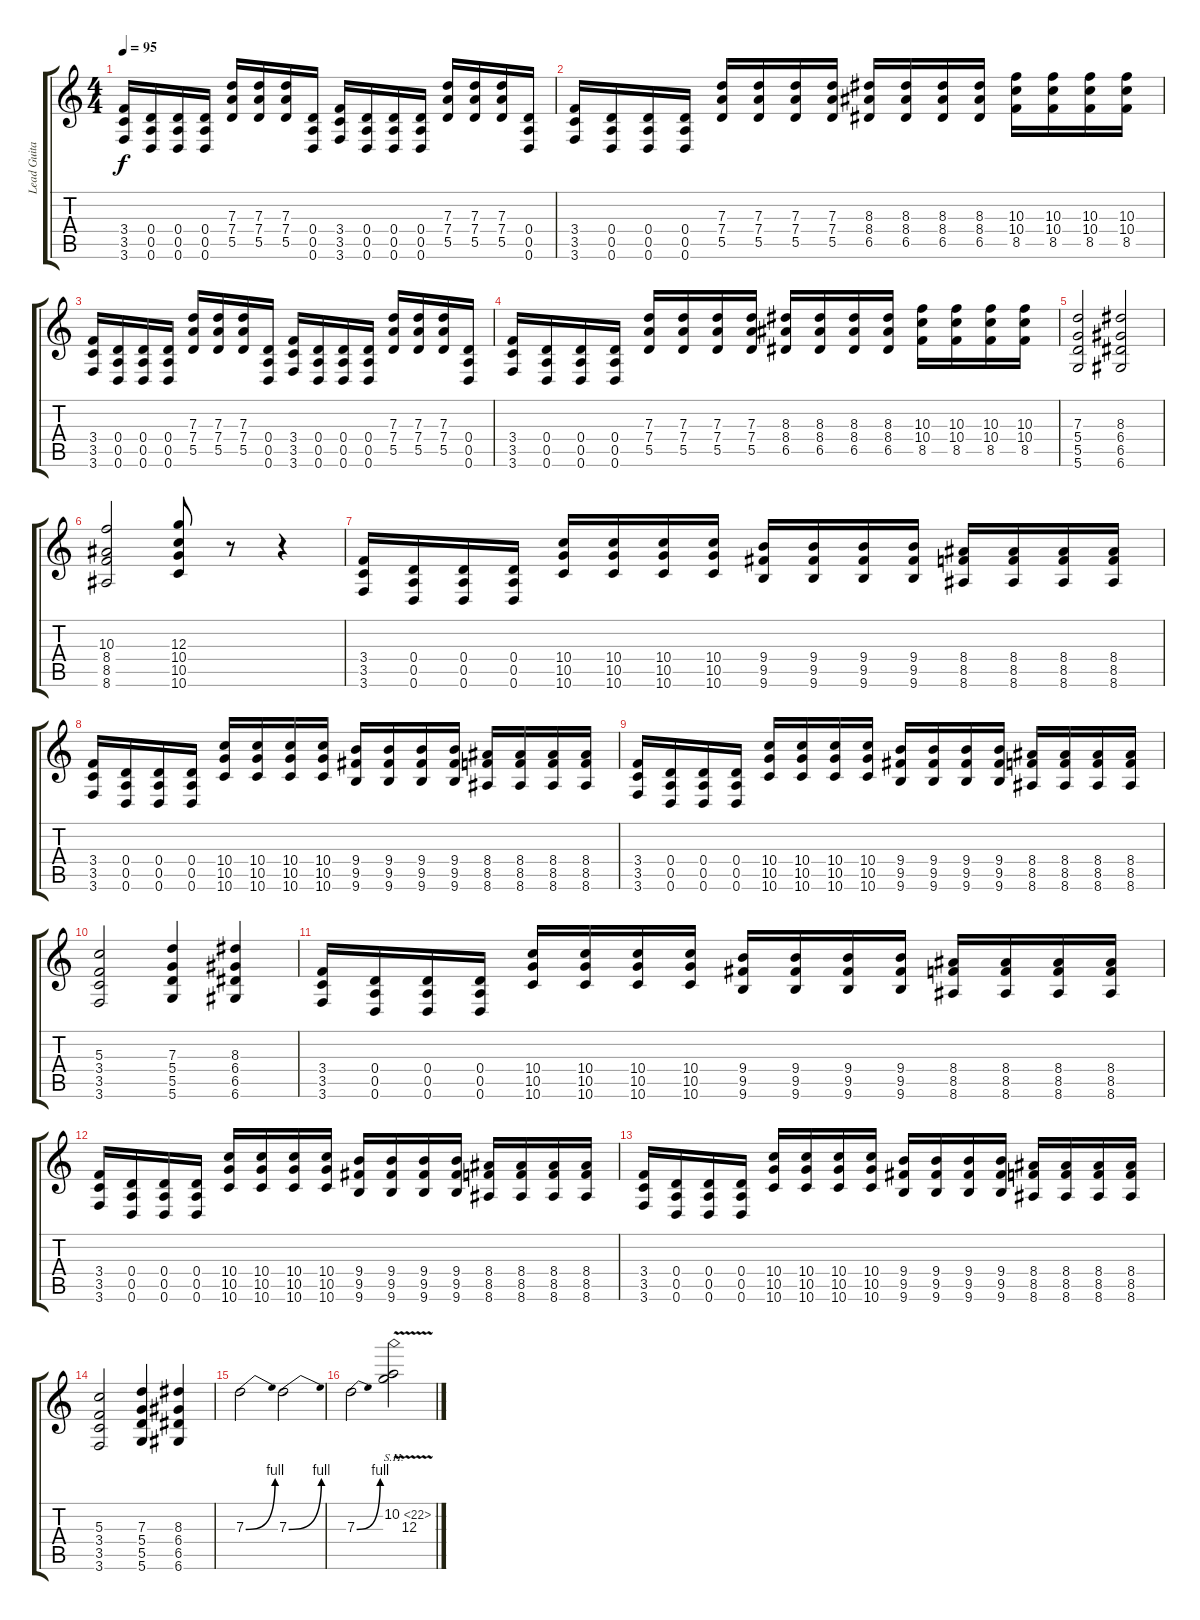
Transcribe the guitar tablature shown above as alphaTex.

\track ("Lead Guitar" "Lead Guita") {instrument overdrivenguitar}
\staff {score tabs}
\tuning (E4 B3 G3 D3 A2 D2) {hide}
\ts (4 4)
\tempo 95
\clef g2
\ks c
(3.4 3.5 3.6).16{dy f} (0.4 0.5 0.6).16 (0.4 0.5 0.6).16 (0.4 0.5 0.6).16 (7.3 7.4 5.5).16 (7.3 7.4 5.5).16 (7.3 7.4 5.5).16 (0.4 0.5 0.6).16 (3.4 3.5 3.6).16 (0.4 0.5 0.6).16 (0.4 0.5 0.6).16 (0.4 0.5 0.6).16 (7.3 7.4 5.5).16 (7.3 7.4 5.5).16 (7.3 7.4 5.5).16 (0.4 0.5 0.6).16 |
(3.4 3.5 3.6).16 (0.4 0.5 0.6).16 (0.4 0.5 0.6).16 (0.4 0.5 0.6).16 (7.3 7.4 5.5).16 (7.3 7.4 5.5).16 (7.3 7.4 5.5).16 (7.3 7.4 5.5).16 (8.3 8.4 6.5).16 (8.3 8.4 6.5).16 (8.3 8.4 6.5).16 (8.3 8.4 6.5).16 (10.3 10.4 8.5).16 (10.3 10.4 8.5).16 (10.3 10.4 8.5).16 (10.3 10.4 8.5).16 |
(3.4 3.5 3.6).16 (0.4 0.5 0.6).16 (0.4 0.5 0.6).16 (0.4 0.5 0.6).16 (7.3 7.4 5.5).16 (7.3 7.4 5.5).16 (7.3 7.4 5.5).16 (0.4 0.5 0.6).16 (3.4 3.5 3.6).16 (0.4 0.5 0.6).16 (0.4 0.5 0.6).16 (0.4 0.5 0.6).16 (7.3 7.4 5.5).16 (7.3 7.4 5.5).16 (7.3 7.4 5.5).16 (0.4 0.5 0.6).16 |
(3.4 3.5 3.6).16 (0.4 0.5 0.6).16 (0.4 0.5 0.6).16 (0.4 0.5 0.6).16 (7.3 7.4 5.5).16 (7.3 7.4 5.5).16 (7.3 7.4 5.5).16 (7.3 7.4 5.5).16 (8.3 8.4 6.5).16 (8.3 8.4 6.5).16 (8.3 8.4 6.5).16 (8.3 8.4 6.5).16 (10.3 10.4 8.5).16 (10.3 10.4 8.5).16 (10.3 10.4 8.5).16 (10.3 10.4 8.5).16 |
(7.3 5.4 5.5 5.6).2 (8.3 6.4 6.5 6.6).2 |
(10.3 8.4 8.5 8.6).2 (12.3 10.4 10.5 10.6).8 r.8 r.4 |
(3.4 3.5 3.6).16 (0.4 0.5 0.6).16 (0.4 0.5 0.6).16 (0.4 0.5 0.6).16 (10.4 10.5 10.6).16 (10.4 10.5 10.6).16 (10.4 10.5 10.6).16 (10.4 10.5 10.6).16 (9.4 9.5 9.6).16 (9.4 9.5 9.6).16 (9.4 9.5 9.6).16 (9.4 9.5 9.6).16 (8.4 8.5 8.6).16 (8.4 8.5 8.6).16 (8.4 8.5 8.6).16 (8.4 8.5 8.6).16 |
(3.4 3.5 3.6).16 (0.4 0.5 0.6).16 (0.4 0.5 0.6).16 (0.4 0.5 0.6).16 (10.4 10.5 10.6).16 (10.4 10.5 10.6).16 (10.4 10.5 10.6).16 (10.4 10.5 10.6).16 (9.4 9.5 9.6).16 (9.4 9.5 9.6).16 (9.4 9.5 9.6).16 (9.4 9.5 9.6).16 (8.4 8.5 8.6).16 (8.4 8.5 8.6).16 (8.4 8.5 8.6).16 (8.4 8.5 8.6).16 |
(3.4 3.5 3.6).16 (0.4 0.5 0.6).16 (0.4 0.5 0.6).16 (0.4 0.5 0.6).16 (10.4 10.5 10.6).16 (10.4 10.5 10.6).16 (10.4 10.5 10.6).16 (10.4 10.5 10.6).16 (9.4 9.5 9.6).16 (9.4 9.5 9.6).16 (9.4 9.5 9.6).16 (9.4 9.5 9.6).16 (8.4 8.5 8.6).16 (8.4 8.5 8.6).16 (8.4 8.5 8.6).16 (8.4 8.5 8.6).16 |
(5.3 3.4 3.5 3.6).2 (7.3 5.4 5.5 5.6).4 (8.3 6.4 6.5 6.6).4 |
(3.4 3.5 3.6).16 (0.4 0.5 0.6).16 (0.4 0.5 0.6).16 (0.4 0.5 0.6).16 (10.4 10.5 10.6).16 (10.4 10.5 10.6).16 (10.4 10.5 10.6).16 (10.4 10.5 10.6).16 (9.4 9.5 9.6).16 (9.4 9.5 9.6).16 (9.4 9.5 9.6).16 (9.4 9.5 9.6).16 (8.4 8.5 8.6).16 (8.4 8.5 8.6).16 (8.4 8.5 8.6).16 (8.4 8.5 8.6).16 |
(3.4 3.5 3.6).16 (0.4 0.5 0.6).16 (0.4 0.5 0.6).16 (0.4 0.5 0.6).16 (10.4 10.5 10.6).16 (10.4 10.5 10.6).16 (10.4 10.5 10.6).16 (10.4 10.5 10.6).16 (9.4 9.5 9.6).16 (9.4 9.5 9.6).16 (9.4 9.5 9.6).16 (9.4 9.5 9.6).16 (8.4 8.5 8.6).16 (8.4 8.5 8.6).16 (8.4 8.5 8.6).16 (8.4 8.5 8.6).16 |
(3.4 3.5 3.6).16 (0.4 0.5 0.6).16 (0.4 0.5 0.6).16 (0.4 0.5 0.6).16 (10.4 10.5 10.6).16 (10.4 10.5 10.6).16 (10.4 10.5 10.6).16 (10.4 10.5 10.6).16 (9.4 9.5 9.6).16 (9.4 9.5 9.6).16 (9.4 9.5 9.6).16 (9.4 9.5 9.6).16 (8.4 8.5 8.6).16 (8.4 8.5 8.6).16 (8.4 8.5 8.6).16 (8.4 8.5 8.6).16 |
(5.3 3.4 3.5 3.6).2 (7.3 5.4 5.5 5.6).4 (8.3 6.4 6.5 6.6).4 |
7.3{be (bend 0 0 60 4)}.2 7.3{be (bend 0 0 60 4)}.2 |
7.3{be (bend 0 0 60 4)}.2 (10.2{sh 12 v} 12.3).2
